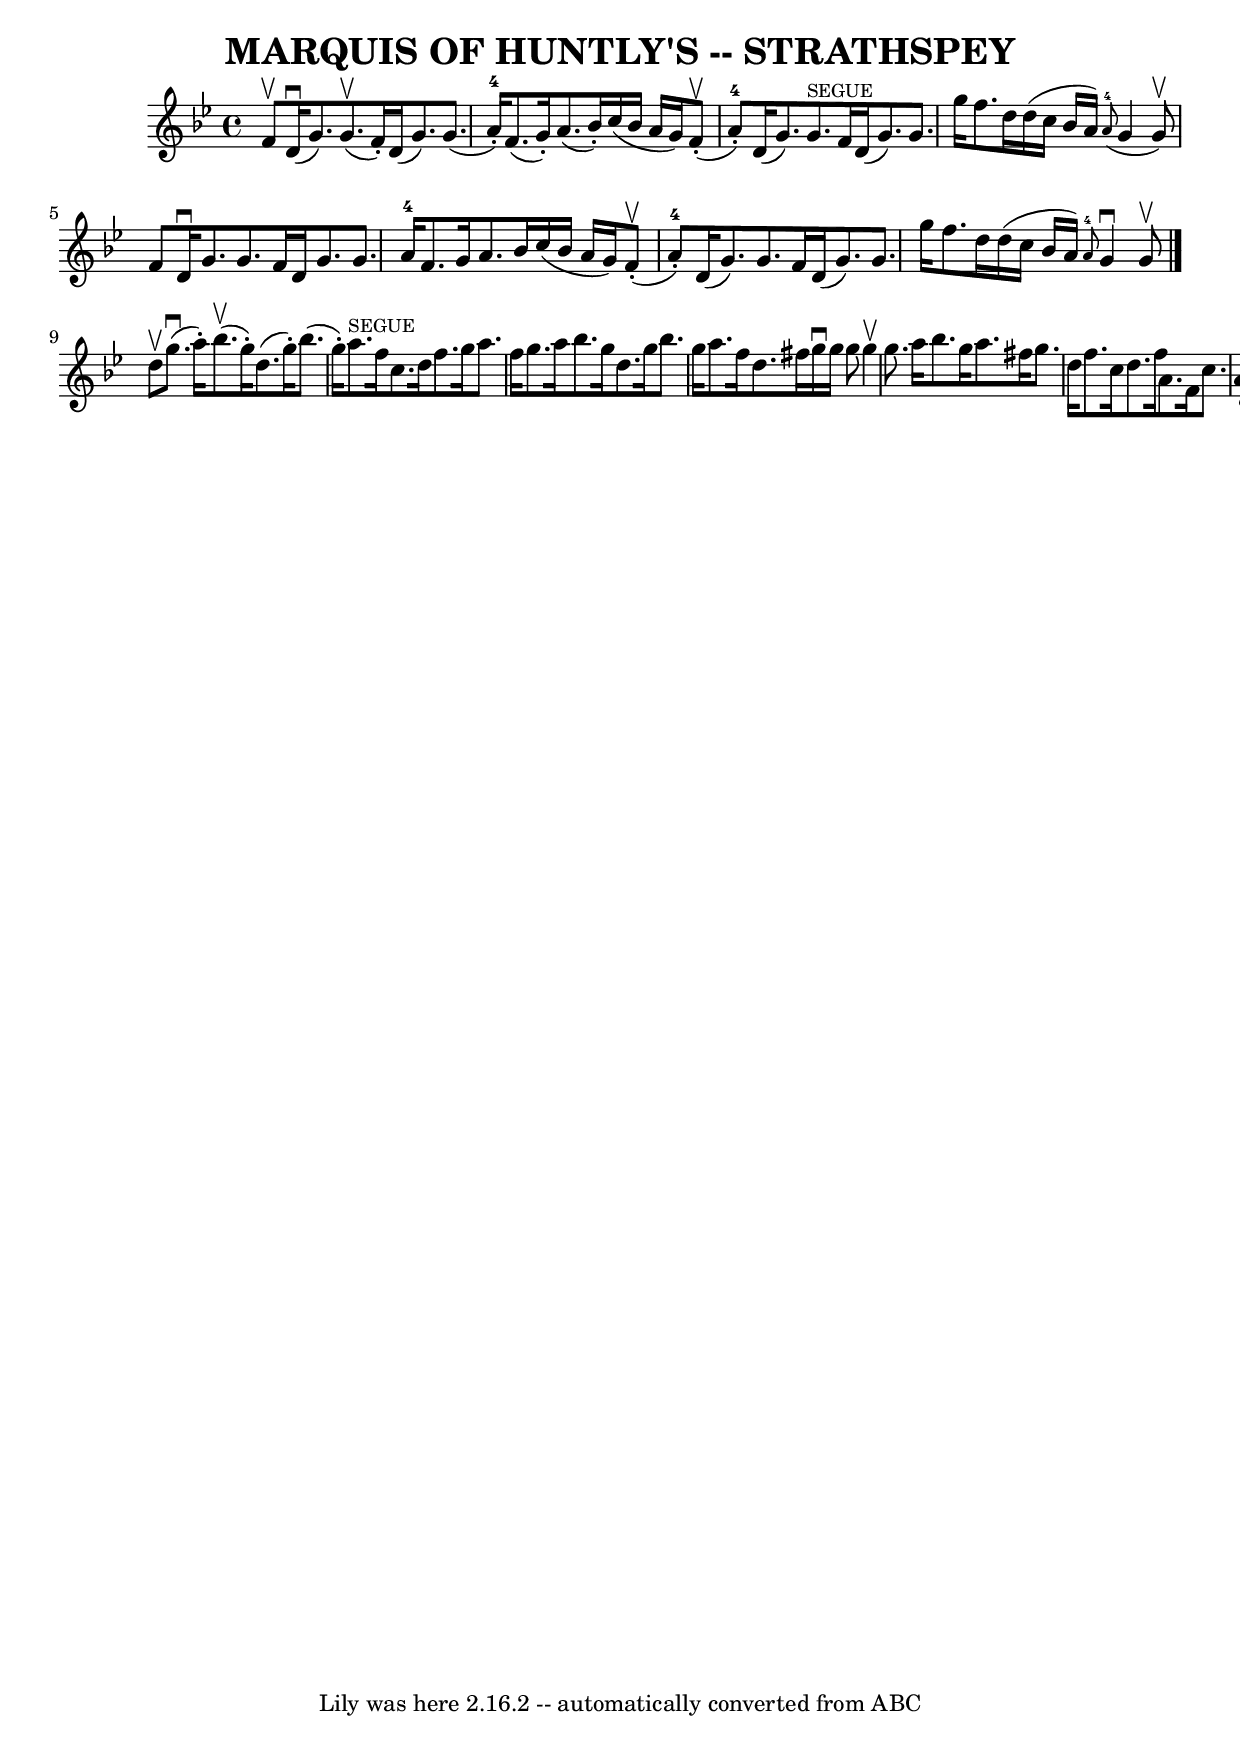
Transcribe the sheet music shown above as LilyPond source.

\version "2.16.2"
\include "Mammoth.ily"
\header {
  %% book = "Ryan's Mammoth Collection of Fiddle Tunes"
 crossRefNumber = "1"
 footnotes = ""
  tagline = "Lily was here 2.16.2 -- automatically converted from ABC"
  title = "MARQUIS OF HUNTLY'S -- STRATHSPEY"

}
voicedefault =  {


  \override Staff.TimeSignature #'style = #'C
  \time 4/4 
  \key g \minor f'8^\upbow        |
 d'16 (^\downbow g'8.) g'8. (^\upbow f'16-.) d'16 (g'8.) g'8. (a'16-4-.)    |
 f'8. (g'16-.) a'8. (bf'16-.) c''16 ( bf'16 a'16 g'16) f'8 (^\upbow-. a'8-4-.)        |
 d'16 (g'8.) g'8.^\segue f'16 d'16 (g'8.) g'8. g''16    |
 f''8. d''16 d''16 (c''16 bf'16 a'16)   
  \grace { a'8-4( 	 } g'4 g'8^\upbow) f'8    |  |
 d'16^\downbow g'8. g'8. f'16 d'16 g'8. g'8. a'16-4     |
 f'8. g'16 a'8. bf'16 c''16 (bf'16 a'16 g'16) f'8 (^\upbow-. a'8-4-.)       |
 d'16 (g'8.) g'8. f'16 d'16 (g'8.) g'8. g''16     |
 f''8. d''16    
 d''16 (c''16 bf'16 a'16)   \grace { a'8-4 
				     } g'4^\downbow g'8^\upbow   \bar "|." d''8^\upbow        |
 g''8. (^\downbow   
 a''16-.) bf''8. (^\upbow g''16-.) d''8. (g''16-.) bf''8. (g''16-.)    |
 a''8.^\segue f''16 c''8. d''16 f''8. g''16 a''8. f''16         |
 g''8. a''16 bf''8. g''16 d''8. g''16 bf''8. g''16     |
 a''8. f''16 d''8. fs''16 g''16^\downbow g''16 g''8 g''4^\upbow    |
   |
 g''8. a''16 bf''8. g''16 a''8. fs''16 g''8. d''16     |
 f''8. c''16 d''8. f''16 a'8. f'16 c''8. a'16         |
 d'16 (g'8.) g'8. f'16 d'16 (g'8.) g'8. g''16     |
 f''8. d''16 d''16 (c''16 bf'16    
 a'16) \grace { a'8   	       } g'4^\downbow g'8^\upbow   \bar " |."   

}

\score{
  <<

    \context Staff="default"
    {
      \voicedefault 
      
    }

  >>
  \layout {
    
  }
  \midi {
  }

}
